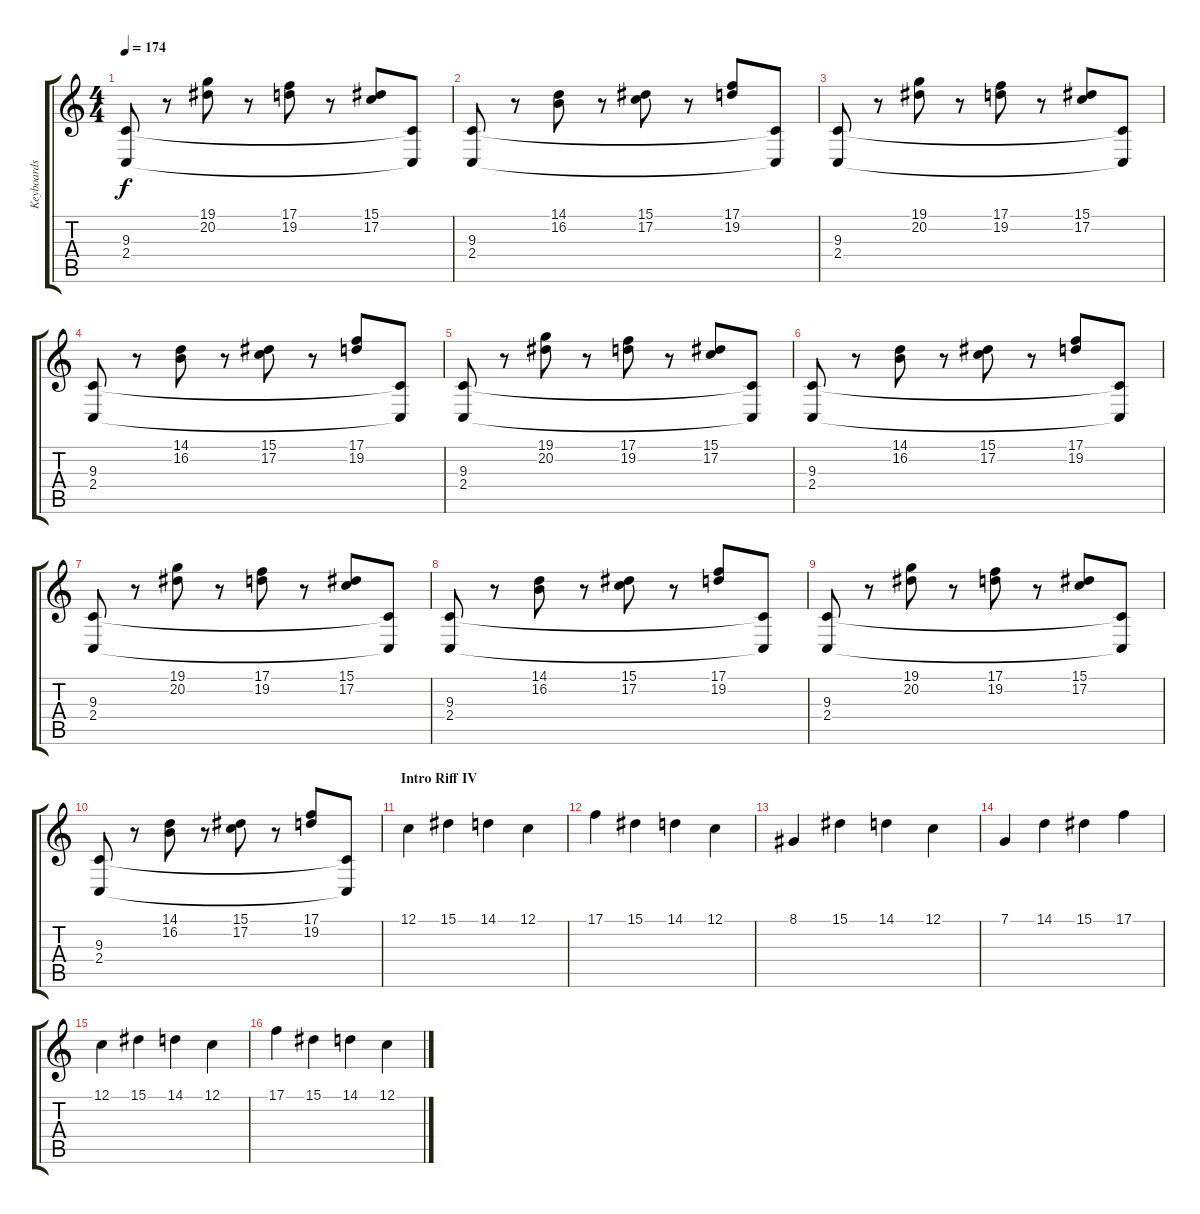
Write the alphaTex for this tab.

\track ("Keyboards" "Keyboards") {instrument stringensemble1}
\staff {score tabs}
\tuning (C4 G3 Eb3 Bb2 F2 C2) {hide}
\ts (4 4)
\tempo 174
\clef g2
\ks c
(9.3 2.4).8{dy f} r.8 (19.1 20.2).8 r.8 (17.1 19.2).8 r.8 (15.1 17.2).8 (9.3{t} 2.4{t}).8 |
(9.3 2.4).8 r.8 (14.1 16.2).8 r.8 (15.1 17.2).8 r.8 (17.1 19.2).8 (9.3{t} 2.4{t}).8 |
(9.3 2.4).8 r.8 (19.1 20.2).8 r.8 (17.1 19.2).8 r.8 (15.1 17.2).8 (9.3{t} 2.4{t}).8 |
(9.3 2.4).8 r.8 (14.1 16.2).8 r.8 (15.1 17.2).8 r.8 (17.1 19.2).8 (9.3{t} 2.4{t}).8 |
(9.3 2.4).8 r.8 (19.1 20.2).8 r.8 (17.1 19.2).8 r.8 (15.1 17.2).8 (9.3{t} 2.4{t}).8 |
(9.3 2.4).8 r.8 (14.1 16.2).8 r.8 (15.1 17.2).8 r.8 (17.1 19.2).8 (9.3{t} 2.4{t}).8 |
(9.3 2.4).8 r.8 (19.1 20.2).8 r.8 (17.1 19.2).8 r.8 (15.1 17.2).8 (9.3{t} 2.4{t}).8 |
(9.3 2.4).8 r.8 (14.1 16.2).8 r.8 (15.1 17.2).8 r.8 (17.1 19.2).8 (9.3{t} 2.4{t}).8 |
(9.3 2.4).8 r.8 (19.1 20.2).8 r.8 (17.1 19.2).8 r.8 (15.1 17.2).8 (9.3{t} 2.4{t}).8 |
(9.3 2.4).8 r.8 (14.1 16.2).8 r.8 (15.1 17.2).8 r.8 (17.1 19.2).8 (9.3{t} 2.4{t}).8 |
\section ("" "Intro Riff IV")
12.1.4 15.1.4 14.1.4 12.1.4 |
17.1.4 15.1.4 14.1.4 12.1.4 |
8.1.4 15.1.4 14.1.4 12.1.4 |
7.1.4 14.1.4 15.1.4 17.1.4 |
12.1.4 15.1.4 14.1.4 12.1.4 |
17.1.4 15.1.4 14.1.4 12.1.4
